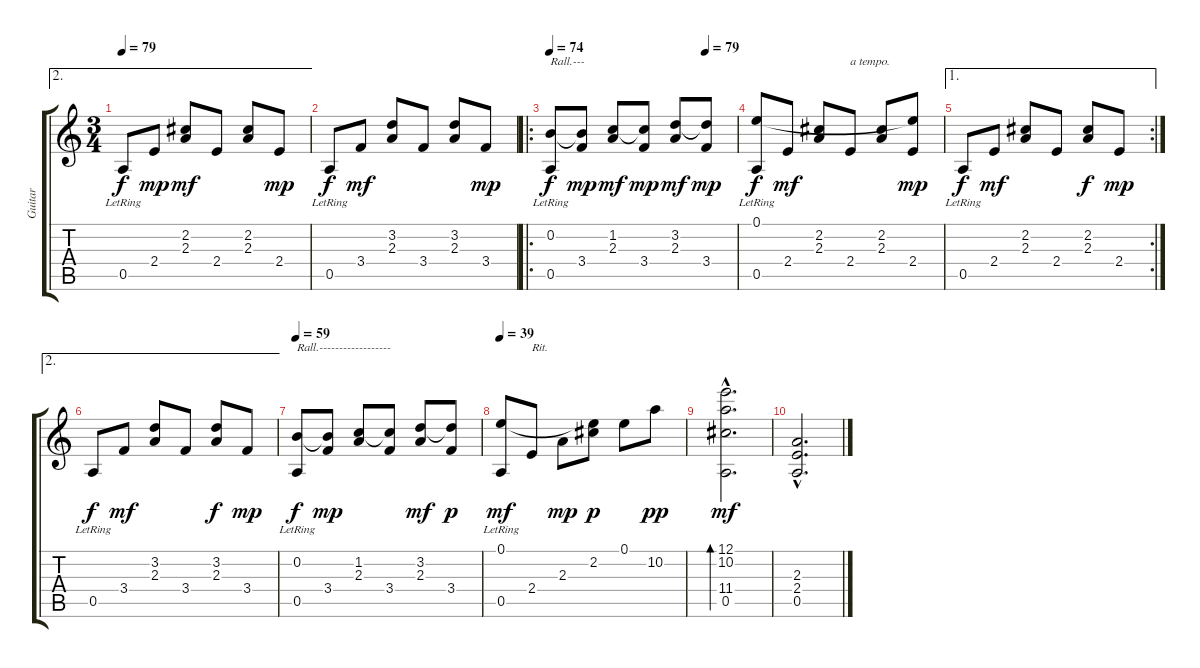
\track ("Guitar" "Guitar") {instrument acousticguitarsteel}
\staff {score tabs}
\tuning (E4 B3 G3 D3 A2 E2) {hide}
\ae 2
\ts (3 4)
\tempo 79
\clef g2
\ks c
0.5{lr}.8{dy f} 2.4.8{dy mp} (2.2 2.3).8{dy mf} 2.4.8 (2.2 2.3).8 2.4.8{dy mp} |
0.5{lr}.8{dy f} 3.4.8{dy mf} (3.2 2.3).8 3.4.8 (3.2 2.3).8 3.4.8{dy mp} |
\ro
\tempo 65
\tempo (79 0.8333333333333334)
\tempo 74
(0.2 0.5{lr}).8{txt "Rall.---" dy f} (0.2{t} 3.4).8{dy mp} (1.2 2.3).8{dy mf} (1.2{t} 3.4).8{dy mp} (3.2 2.3).8{dy mf} (3.2{t} 3.4).8{dy mp} |
(0.1 0.5{lr}).8{dy f} 2.4.8{dy mf} (2.2 2.3).8 2.4.8{txt "a tempo."} (2.2 2.3).8 (0.1{t} 2.4).8{dy mp} |
\ae 1
\rc 2
0.5{lr}.8{dy f} 2.4.8{dy mf} (2.2 2.3).8 2.4.8 (2.2 2.3).8{dy f} 2.4.8{dy mp} |
\ae 2
0.5{lr}.8{dy f} 3.4.8{dy mf} (3.2 2.3).8 3.4.8 (3.2 2.3).8{dy f} 3.4.8{dy mp} |
\tempo 59
(0.2 0.5{lr}).8{txt "Rall.------------------" dy f} (0.2{t} 3.4).8{dy mp} (1.2 2.3).8 (1.2{t} 3.4).8 (3.2 2.3).8{dy mf} (3.2{t} 3.4).8{dy p} |
\tempo 39
(0.1 0.5{lr}).8{dy mf} 2.4.8{txt "Rit."} 2.3.8{dy mp} (0.1{t} 2.2).8{dy p} 0.1.8 10.2.8{dy pp} |
(12.1{hac} 10.2{hac} 11.4{hac} 0.5{hac}).2{d bd 240 dy mf} |
(2.3{hac} 2.4{hac} 0.5{hac}).2{d}
